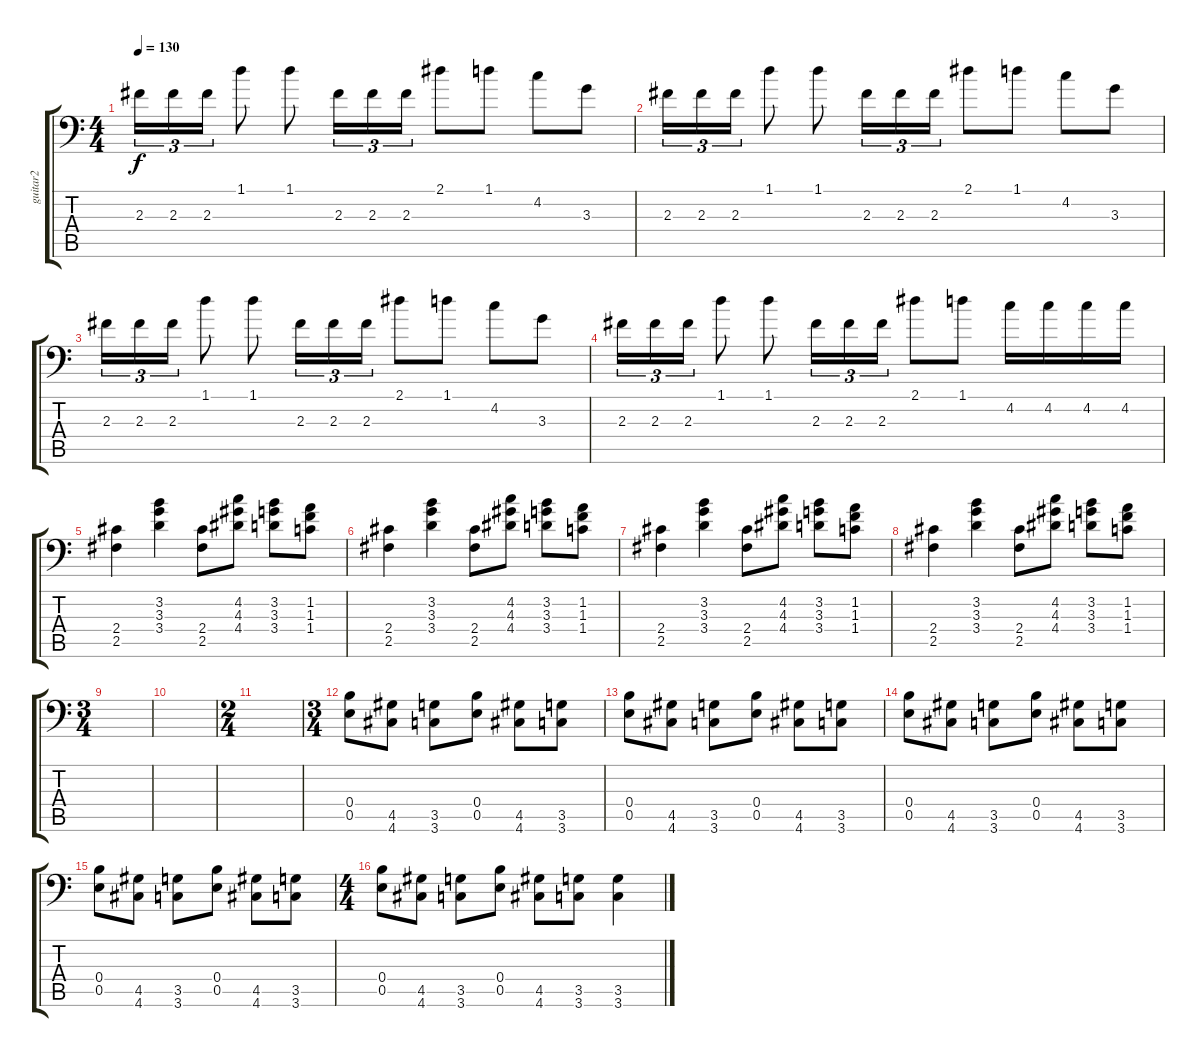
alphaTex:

\track ("guitar2" "guitar2") {instrument distortionguitar}
\staff {score tabs}
\tuning (Db4 Ab3 E3 B2 E2 A1) {hide}
\ts (4 4)
\tempo 130
\clef f4
\ks c
2.3.16{tu (3 2) dy f instrument distortionguitar} 2.3.16{tu (3 2)} 2.3.16{tu (3 2)} 1.1.8 1.1.8 2.3.16{tu (3 2)} 2.3.16{tu (3 2)} 2.3.16{tu (3 2)} 2.1.8 1.1.8 4.2.8 3.3.8 |
2.3.16{tu (3 2)} 2.3.16{tu (3 2)} 2.3.16{tu (3 2)} 1.1.8 1.1.8 2.3.16{tu (3 2)} 2.3.16{tu (3 2)} 2.3.16{tu (3 2)} 2.1.8 1.1.8 4.2.8 3.3.8 |
2.3.16{tu (3 2)} 2.3.16{tu (3 2)} 2.3.16{tu (3 2)} 1.1.8 1.1.8 2.3.16{tu (3 2)} 2.3.16{tu (3 2)} 2.3.16{tu (3 2)} 2.1.8 1.1.8 4.2.8 3.3.8 |
2.3.16{tu (3 2)} 2.3.16{tu (3 2)} 2.3.16{tu (3 2)} 1.1.8 1.1.8 2.3.16{tu (3 2)} 2.3.16{tu (3 2)} 2.3.16{tu (3 2)} 2.1.8 1.1.8 4.2.16 4.2.16 4.2.16 4.2.16 |
(2.4 2.5).4 (3.2 3.3 3.4).4 (2.4 2.5).8 (4.2 4.3 4.4).8 (3.2 3.3 3.4).8 (1.2 1.3 1.4).8 |
(2.4 2.5).4 (3.2 3.3 3.4).4 (2.4 2.5).8 (4.2 4.3 4.4).8 (3.2 3.3 3.4).8 (1.2 1.3 1.4).8 |
(2.4 2.5).4 (3.2 3.3 3.4).4 (2.4 2.5).8 (4.2 4.3 4.4).8 (3.2 3.3 3.4).8 (1.2 1.3 1.4).8 |
(2.4 2.5).4 (3.2 3.3 3.4).4 (2.4 2.5).8 (4.2 4.3 4.4).8 (3.2 3.3 3.4).8 (1.2 1.3 1.4).8 |
\ts (3 4)
|
|
\ts (2 4)
|
\ts (3 4)
(0.4 0.5).8 (4.5 4.6).8 (3.5 3.6).8 (0.4 0.5).8 (4.5 4.6).8 (3.5 3.6).8 |
(0.4 0.5).8 (4.5 4.6).8 (3.5 3.6).8 (0.4 0.5).8 (4.5 4.6).8 (3.5 3.6).8 |
(0.4 0.5).8 (4.5 4.6).8 (3.5 3.6).8 (0.4 0.5).8 (4.5 4.6).8 (3.5 3.6).8 |
(0.4 0.5).8 (4.5 4.6).8 (3.5 3.6).8 (0.4 0.5).8 (4.5 4.6).8 (3.5 3.6).8 |
\ts (4 4)
(0.4 0.5).8 (4.5 4.6).8 (3.5 3.6).8 (0.4 0.5).8 (4.5 4.6).8 (3.5 3.6).8 (3.5 3.6).4
